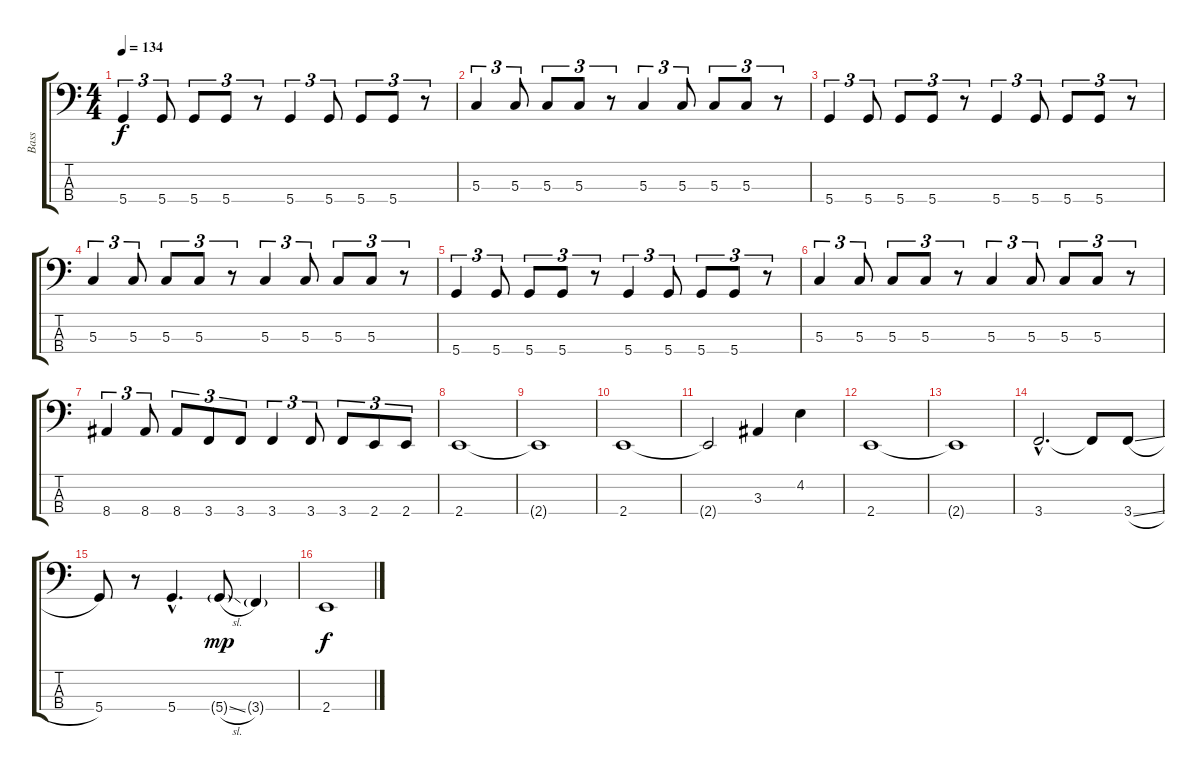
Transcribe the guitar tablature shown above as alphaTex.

\track ("Bass" "Bass") {instrument electricbasspick}
\staff {score tabs}
\tuning (F2 C2 G1 D1) {hide}
\ts (4 4)
\tempo 134
\clef f4
\ks c
5.4.4{tu (3 2) dy f} 5.4.8{tu (3 2)} 5.4.8{tu (3 2)} 5.4.8{tu (3 2)} r.8{tu (3 2)} 5.4.4{tu (3 2)} 5.4.8{tu (3 2)} 5.4.8{tu (3 2)} 5.4.8{tu (3 2)} r.8{tu (3 2)} |
5.3.4{tu (3 2)} 5.3.8{tu (3 2)} 5.3.8{tu (3 2)} 5.3.8{tu (3 2)} r.8{tu (3 2)} 5.3.4{tu (3 2)} 5.3.8{tu (3 2)} 5.3.8{tu (3 2)} 5.3.8{tu (3 2)} r.8{tu (3 2)} |
5.4.4{tu (3 2)} 5.4.8{tu (3 2)} 5.4.8{tu (3 2)} 5.4.8{tu (3 2)} r.8{tu (3 2)} 5.4.4{tu (3 2)} 5.4.8{tu (3 2)} 5.4.8{tu (3 2)} 5.4.8{tu (3 2)} r.8{tu (3 2)} |
5.3.4{tu (3 2)} 5.3.8{tu (3 2)} 5.3.8{tu (3 2)} 5.3.8{tu (3 2)} r.8{tu (3 2)} 5.3.4{tu (3 2)} 5.3.8{tu (3 2)} 5.3.8{tu (3 2)} 5.3.8{tu (3 2)} r.8{tu (3 2)} |
5.4.4{tu (3 2)} 5.4.8{tu (3 2)} 5.4.8{tu (3 2)} 5.4.8{tu (3 2)} r.8{tu (3 2)} 5.4.4{tu (3 2)} 5.4.8{tu (3 2)} 5.4.8{tu (3 2)} 5.4.8{tu (3 2)} r.8{tu (3 2)} |
5.3.4{tu (3 2)} 5.3.8{tu (3 2)} 5.3.8{tu (3 2)} 5.3.8{tu (3 2)} r.8{tu (3 2)} 5.3.4{tu (3 2)} 5.3.8{tu (3 2)} 5.3.8{tu (3 2)} 5.3.8{tu (3 2)} r.8{tu (3 2)} |
8.4.4{tu (3 2)} 8.4.8{tu (3 2)} 8.4.8{tu (3 2)} 3.4.8{tu (3 2)} 3.4.8{tu (3 2)} 3.4.4{tu (3 2)} 3.4.8{tu (3 2)} 3.4.8{tu (3 2)} 2.4.8{tu (3 2)} 2.4.8{tu (3 2)} |
2.4.1 |
2.4{t}.1 |
2.4.1 |
2.4{t}.2 3.3.4 4.2.4 |
2.4.1 |
2.4{t}.1 |
3.4{hac}.2{d} 3.4{t}.8 3.4{sl}.8 |
5.4.8 r.8 5.4{hac}.4{d} 5.4{sl g}.8{dy mp} 3.4{g}.4 |
2.4.1{dy f}
